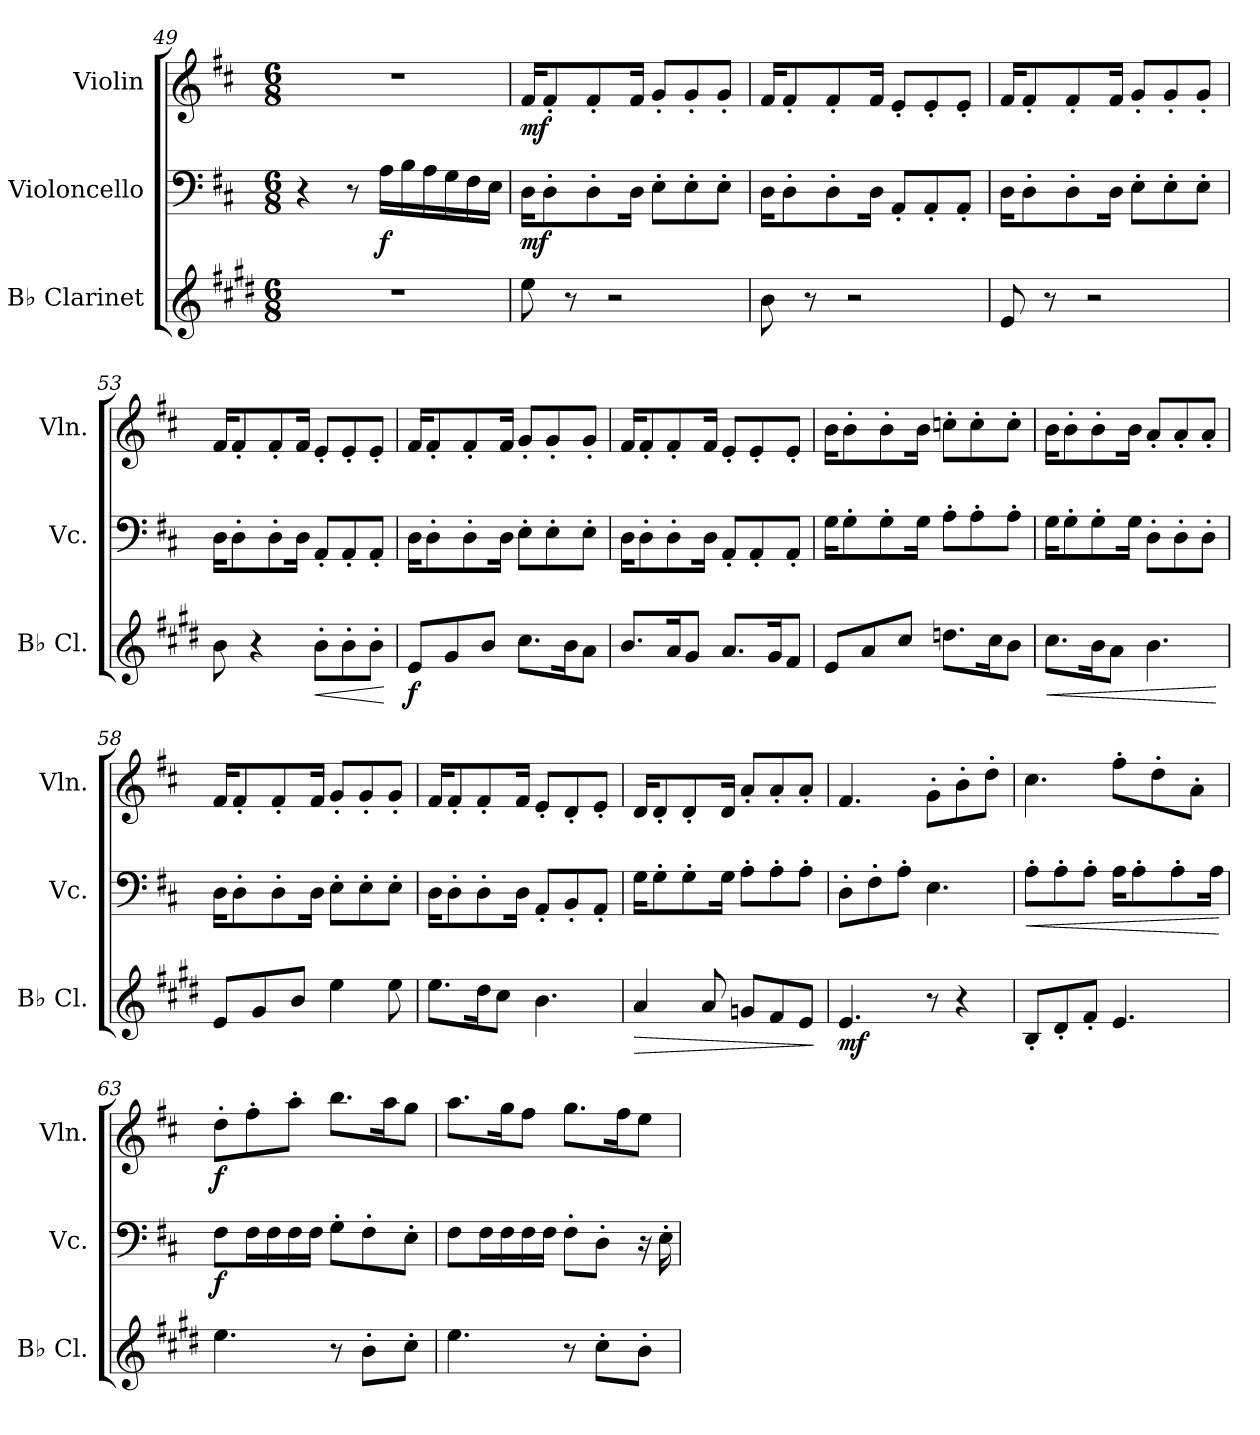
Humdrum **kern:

**kern	**dynam	**kern	**dynam	**kern	**dynam
*part3	*part3	*part2	*part2	*part1	*part1
*staff3	*staff3	*staff2	*staff2	*staff1	*staff1
*I"B♭ Clarinet	*	*I"Violoncello	*	*I"Violin	*
*I'B♭ Cl.	*	*I'Vc.	*	*I'Vln.	*
!!LO:LB:g=z
*clefG2	*	*clefF4	*	*clefG2	*
*ITrd1c2	*	*	*	*	*
*k[f#c#]	*	*k[f#c#]	*	*k[f#c#]	*
*M6/8	*	*M6/8	*	*M6/8	*
=49	=49	=49	=49	=49	=49
2.r	.	4r	.	2.r	.
.	.	8r	.	.	.
!	!	!	!LO:DY:b	!	!
.	.	16A\LL	f	.	.
.	.	16B\	.	.	.
.	.	16A\	.	.	.
.	.	16G\	.	.	.
.	.	16F#\	.	.	.
.	.	16E\JJ	.	.	.
=50	=50	=50	=50	=50	=50
!	!	!	!LO:DY:b	!	!LO:DY:b
8dd\	.	16D\KL	mf	16f#/KL	mf
.	.	8D'\	.	8f#'/	.
8r	.	.	.	.	.
.	.	8D'\	.	8f#'/	.
2r	.	.	.	.	.
.	.	16D\Jk	.	16f#/Jk	.
.	.	8E'\L	.	8g'/L	.
.	.	8E'\	.	8g'/	.
.	.	8E'\J	.	8g'/J	.
=51	=51	=51	=51	=51	=51
8a\	.	16D\KL	.	16f#/KL	.
.	.	8D'\	.	8f#'/	.
8r	.	.	.	.	.
.	.	8D'\	.	8f#'/	.
2r	.	.	.	.	.
.	.	16D\Jk	.	16f#/Jk	.
.	.	8AA'/L	.	8e'/L	.
.	.	8AA'/	.	8e'/	.
.	.	8AA'/J	.	8e'/J	.
=52	=52	=52	=52	=52	=52
8d/	.	16D\KL	.	16f#/KL	.
.	.	8D'\	.	8f#'/	.
8r	.	.	.	.	.
.	.	8D'\	.	8f#'/	.
2r	.	.	.	.	.
.	.	16D\Jk	.	16f#/Jk	.
.	.	8E'\L	.	8g'/L	.
.	.	8E'\	.	8g'/	.
.	.	8E'\J	.	8g'/J	.
=53	=53	=53	=53	=53	=53
8a\	.	16D\KL	.	16f#/KL	.
.	.	8D'\	.	8f#'/	.
4r	.	.	.	.	.
.	.	8D'\	.	8f#'/	.
.	.	16D\Jk	.	16f#/Jk	.
!	!LO:HP:b	!	!	!	!
8a'\L	<	8AA'/L	.	8e'/L	.
8a'\	.	8AA'/	.	8e'/	.
8a'\J	.	8AA'/J	.	8e'/J	.
.	[	.	.	.	.
!!LO:LB:g=z
=54	=54	=54	=54	=54	=54
!	!LO:DY:b	!	!	!	!
8d/L	f	16D\KL	.	16f#/KL	.
.	.	8D'\	.	8f#'/	.
8f#/	.	.	.	.	.
.	.	8D'\	.	8f#'/	.
8a/J	.	.	.	.	.
.	.	16D\Jk	.	16f#/Jk	.
8.b\L	.	8E'\L	.	8g'/L	.
.	.	8E'\	.	8g'/	.
16a\K	.	.	.	.	.
8g\J	.	8E'\J	.	8g'/J	.
=55	=55	=55	=55	=55	=55
8.a/L	.	16D\KL	.	16f#/KL	.
.	.	8D'\	.	8f#'/	.
16g/K	.	8D'\	.	8f#'/	.
8f#/J	.	.	.	.	.
.	.	16D\Jk	.	16f#/Jk	.
8.g/L	.	8AA'/L	.	8e'/L	.
.	.	8AA'/	.	8e'/	.
16f#/K	.	.	.	.	.
8e/J	.	8AA'/J	.	8e'/J	.
=56	=56	=56	=56	=56	=56
8d/L	.	16G\KL	.	16b\KL	.
.	.	8G'\	.	8b'\	.
8g/	.	.	.	.	.
.	.	8G'\	.	8b'\	.
8b/J	.	.	.	.	.
.	.	16G\Jk	.	16b\Jk	.
8.ccn\L	.	8A'\L	.	8ccn'\L	.
.	.	8A'\	.	8cc'\	.
16b\K	.	.	.	.	.
8a\J	.	8A'\J	.	8cc'\J	.
=57	=57	=57	=57	=57	=57
!	!LO:HP:b	!	!	!	!
8.b\L	<	16G\KL	.	16b\KL	.
.	.	8G'\	.	8b'\	.
16a\K	.	8G'\	.	8b'\	.
8g\J	.	.	.	.	.
.	.	16G\Jk	.	16b\Jk	.
4.a\	.	8D'\L	.	8a'/L	.
.	.	8D'\	.	8a'/	.
.	.	8D'\J	.	8a'/J	.
.	[	.	.	.	.
=58	=58	=58	=58	=58	=58
8d/L	.	16D\KL	.	16f#/KL	.
.	.	8D'\	.	8f#'/	.
8f#/	.	.	.	.	.
.	.	8D'\	.	8f#'/	.
8a/J	.	.	.	.	.
.	.	16D\Jk	.	16f#/Jk	.
4dd\	.	8E'\L	.	8g'/L	.
.	.	8E'\	.	8g'/	.
8dd\	.	8E'\J	.	8g'/J	.
!!LO:LB:g=z
=59	=59	=59	=59	=59	=59
8.dd\L	.	16D\KL	.	16f#/KL	.
.	.	8D'\	.	8f#'/	.
16cc#\K	.	8D'\	.	8f#'/	.
8b\J	.	.	.	.	.
.	.	16D\Jk	.	16f#/Jk	.
4.a\	.	8AA'/L	.	8e'/L	.
.	.	8BB'/	.	8d'/	.
.	.	8AA'/J	.	8e'/J	.
=60	=60	=60	=60	=60	=60
!	!LO:HP:b	!	!	!	!
4g/	>	16G\KL	.	16d/KL	.
.	.	8G'\	.	8d'/	.
.	.	8G'\	.	8d'/	.
8g/	.	.	.	.	.
.	.	16G\Jk	.	16d/Jk	.
8fn/L	.	8A'\L	.	8a'/L	.
8e/	.	8A'\	.	8a'/	.
8d/J	.	8A'\J	.	8a'/J	.
.	]	.	.	.	.
=61	=61	=61	=61	=61	=61
!	!LO:DY:b	!	!	!	!
4.d/	mf	8D'\L	.	4.f#/	.
.	.	8F#'\	.	.	.
.	.	8A'\J	.	.	.
8r	.	4.E\	.	8g'\L	.
4r	.	.	.	8b'\	.
.	.	.	.	8dd'\J	.
=62	=62	=62	=62	=62	=62
!	!	!	!LO:HP:b	!	!
8A'/L	.	8A'\L	<	4.cc#\	.
8c#'/	.	8A'\	.	.	.
8e'/J	.	8A'\J	.	.	.
4.d/	.	16A\KL	.	8ff#'\L	.
.	.	8A'\	.	.	.
.	.	.	.	8dd'\	.
.	.	8A'\	.	.	.
.	.	.	.	8a'\J	.
.	.	16A\Jk	.	.	.
.	.	.	[	.	.
=63	=63	=63	=63	=63	=63
!	!	!	!LO:DY:b	!	!LO:DY:b
4.dd\	.	8F#\L	f	8dd'\L	f
.	.	16F#\L	.	8ff#'\	.
.	.	16F#\	.	.	.
.	.	16F#\	.	8aa'\J	.
.	.	16F#\JJ	.	.	.
8r	.	8G'\L	.	8.bb\L	.
8a'\L	.	8F#'\	.	.	.
.	.	.	.	16aa\K	.
8b'\J	.	8E'\J	.	8gg\J	.
!!LO:PB:g=z
=64	=64	=64	=64	=64	=64
4.dd\	.	8F#\L	.	8.aa\L	.
.	.	16F#\L	.	.	.
.	.	16F#\	.	16gg\K	.
.	.	16F#\	.	8ff#\J	.
.	.	16F#\JJ	.	.	.
8r	.	8F#'\L	.	8.gg\L	.
8b'\L	.	8D'\J	.	.	.
.	.	.	.	16ff#\K	.
8a'\J	.	16r	.	8ee\J	.
.	.	16E'\	.	.	.
=	=	=	=	=	=
*-	*-	*-	*-	*-	*-
